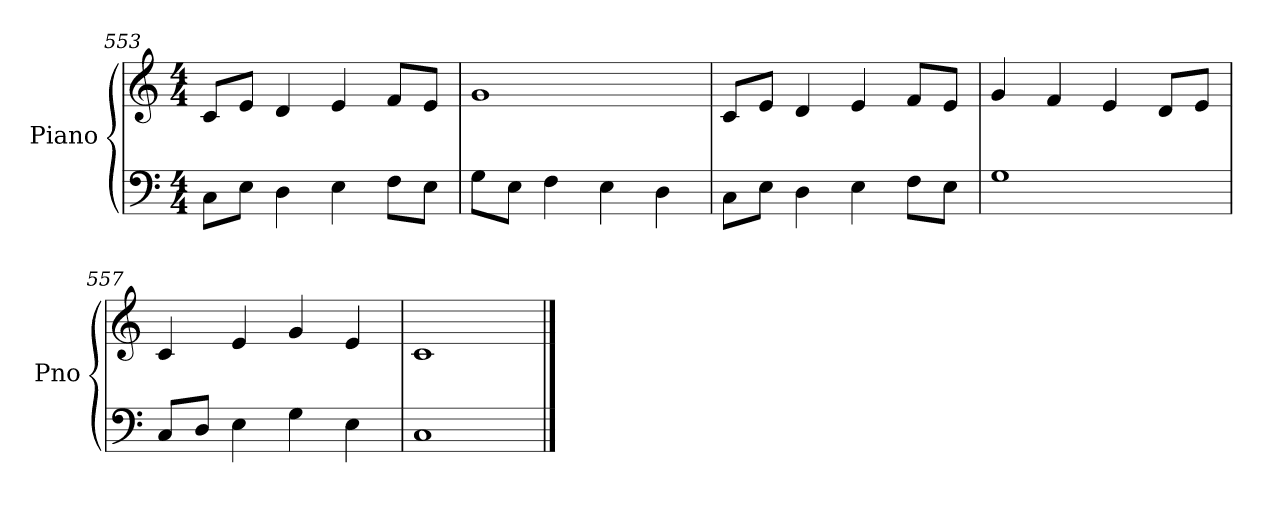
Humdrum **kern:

**kern	**kern
*part1	*part1
*staff2	*staff1
*I"Piano	*
*I'Pno	*
!!LO:LB:g=z
*clefF4	*clefG2
*k[]	*k[]
*M4/4	*M4/4
=553	=553
8C\L	8c/L
8E\J	8e/J
4D\	4d/
4E\	4e/
8F\L	8f/L
8E\J	8e/J
=554	=554
8G\L	1g
8E\J	.
4F\	.
4E\	.
4D\	.
=555	=555
8C\L	8c/L
8E\J	8e/J
4D\	4d/
4E\	4e/
8F\L	8f/L
8E\J	8e/J
=556	=556
1G	4g/
.	4f/
.	4e/
.	8d/L
.	8e/J
=557	=557
8C/L	4c/
8D/J	.
4E\	4e/
4G\	4g/
4E\	4e/
=558	=558
1C	1c
==	==
*-	*-
